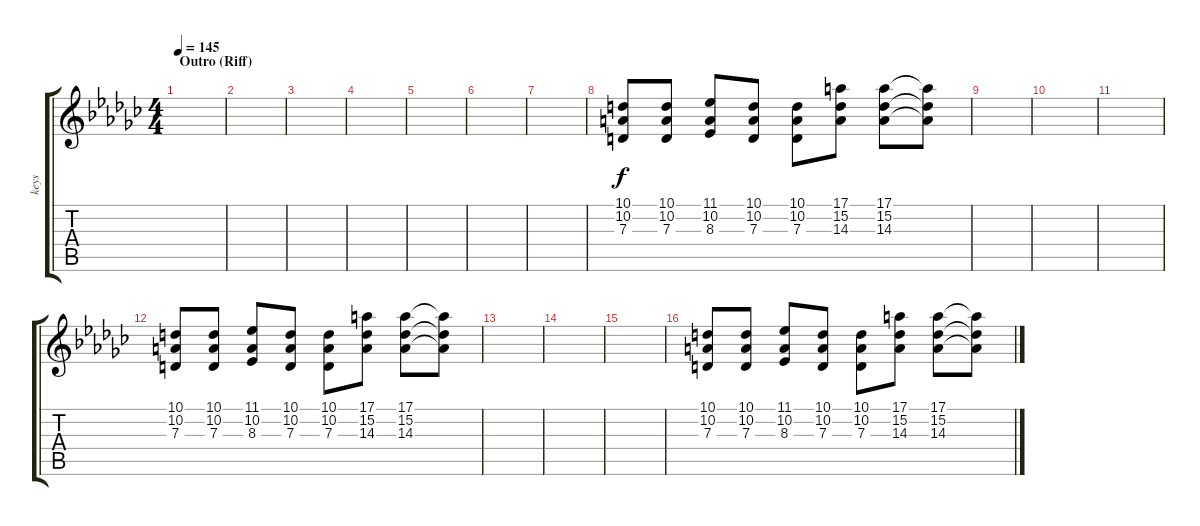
\track ("keys" "keys") {instrument stringensemble1}
\staff {score tabs}
\tuning (E4 B3 G3 D3 A2 E2) {hide}
\ts (4 4)
\section ("" "Outro (Riff)")
\tempo 145
\clef g2
\ks gb
|
|
|
|
|
|
|
(10.1 10.2 7.3).8{instrument stringensemble1} (10.1 10.2 7.3).8 (11.1 10.2 8.3).8 (10.1 10.2 7.3).8 (10.1 10.2 7.3).8 (17.1 15.2 14.3).8 (17.1 15.2 14.3).8 (17.1{t} 15.2{t} 14.3{t}).8 |
|
|
|
(10.1 10.2 7.3).8 (10.1 10.2 7.3).8 (11.1 10.2 8.3).8 (10.1 10.2 7.3).8 (10.1 10.2 7.3).8 (17.1 15.2 14.3).8 (17.1 15.2 14.3).8 (17.1{t} 15.2{t} 14.3{t}).8 |
|
|
|
(10.1 10.2 7.3).8 (10.1 10.2 7.3).8 (11.1 10.2 8.3).8 (10.1 10.2 7.3).8 (10.1 10.2 7.3).8 (17.1 15.2 14.3).8 (17.1 15.2 14.3).8 (17.1{t} 15.2{t} 14.3{t}).8
